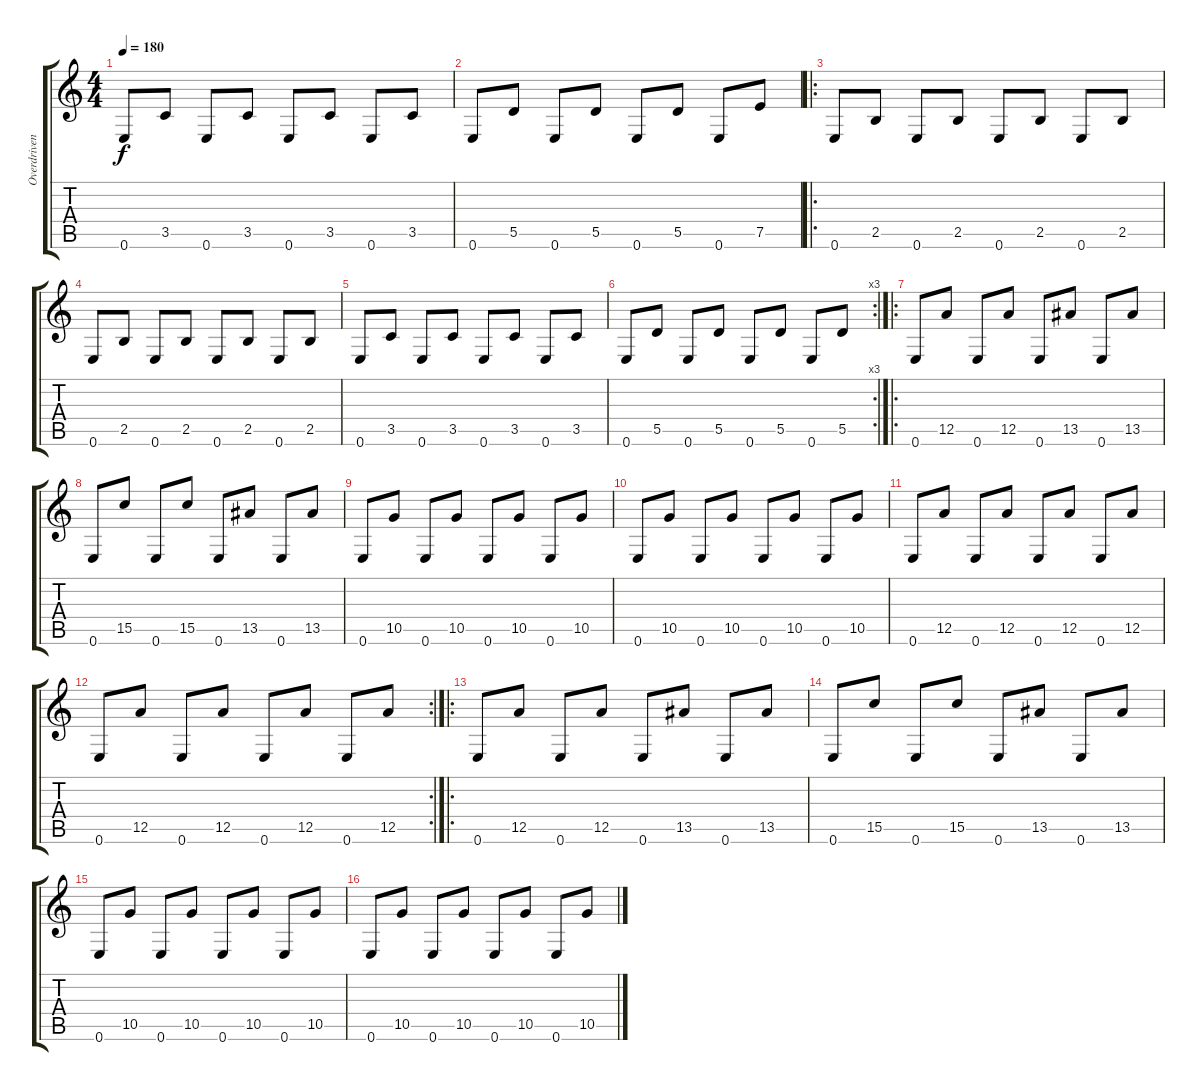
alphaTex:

\track ("Overdriven Gtr." "Overdriven") {instrument overdrivenguitar}
\staff {score tabs}
\tuning (E4 B3 G3 D3 A2 E2) {hide}
\ts (4 4)
\tempo 180
\clef g2
\ks c
0.6.8{dy f} 3.5.8 0.6.8 3.5.8 0.6.8 3.5.8 0.6.8 3.5.8 |
0.6.8 5.5.8 0.6.8 5.5.8 0.6.8 5.5.8 0.6.8 7.5.8 |
\ro
0.6.8 2.5.8 0.6.8 2.5.8 0.6.8 2.5.8 0.6.8 2.5.8 |
0.6.8 2.5.8 0.6.8 2.5.8 0.6.8 2.5.8 0.6.8 2.5.8 |
0.6.8 3.5.8 0.6.8 3.5.8 0.6.8 3.5.8 0.6.8 3.5.8 |
\rc 3
0.6.8 5.5.8 0.6.8 5.5.8 0.6.8 5.5.8 0.6.8 5.5.8 |
\ro
0.6.8 12.5.8 0.6.8 12.5.8 0.6.8 13.5.8 0.6.8 13.5.8 |
0.6.8 15.5.8 0.6.8 15.5.8 0.6.8 13.5.8 0.6.8 13.5.8 |
0.6.8 10.5.8 0.6.8 10.5.8 0.6.8 10.5.8 0.6.8 10.5.8 |
0.6.8 10.5.8 0.6.8 10.5.8 0.6.8 10.5.8 0.6.8 10.5.8 |
0.6.8 12.5.8 0.6.8 12.5.8 0.6.8 12.5.8 0.6.8 12.5.8 |
\rc 2
0.6.8 12.5.8 0.6.8 12.5.8 0.6.8 12.5.8 0.6.8 12.5.8 |
\ro
0.6.8 12.5.8 0.6.8 12.5.8 0.6.8 13.5.8 0.6.8 13.5.8 |
0.6.8 15.5.8 0.6.8 15.5.8 0.6.8 13.5.8 0.6.8 13.5.8 |
0.6.8 10.5.8 0.6.8 10.5.8 0.6.8 10.5.8 0.6.8 10.5.8 |
0.6.8 10.5.8 0.6.8 10.5.8 0.6.8 10.5.8 0.6.8 10.5.8
